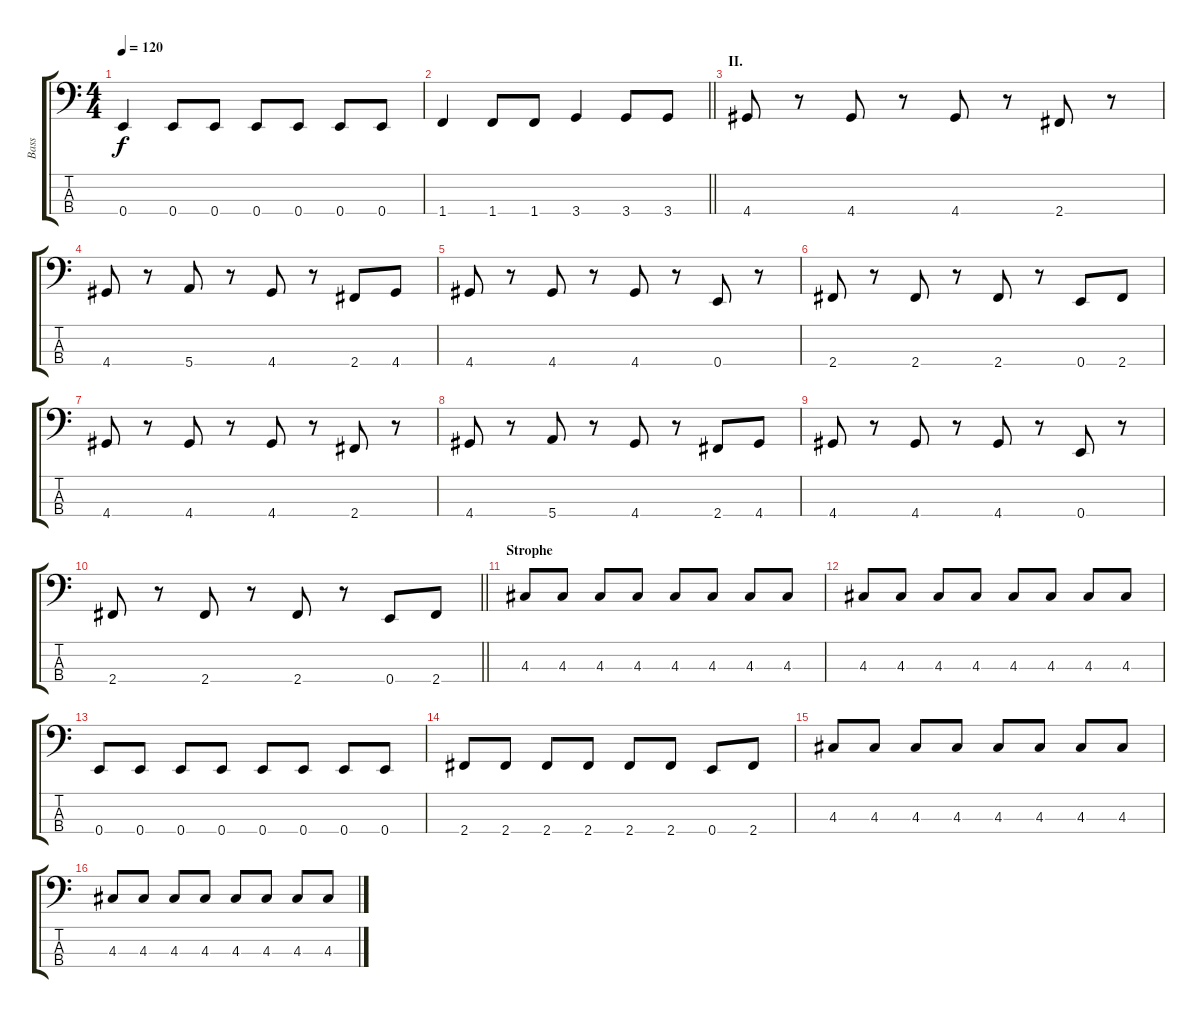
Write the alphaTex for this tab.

\track ("Bass" "Bass") {instrument electricbassfinger}
\staff {score tabs}
\tuning (G2 D2 A1 E1) {hide}
\ts (4 4)
\tempo 120
\clef f4
\ks c
0.4.4{dy f} 0.4.8 0.4.8 0.4.8 0.4.8 0.4.8 0.4.8 |
\barLineRight lightlight
1.4.4 1.4.8 1.4.8 3.4.4 3.4.8 3.4.8 |
\section ("" "II.")
4.4.8 r.8 4.4.8 r.8 4.4.8 r.8 2.4.8 r.8 |
4.4.8 r.8 5.4.8 r.8 4.4.8 r.8 2.4.8 4.4.8 |
4.4.8 r.8 4.4.8 r.8 4.4.8 r.8 0.4.8 r.8 |
2.4.8 r.8 2.4.8 r.8 2.4.8 r.8 0.4.8 2.4.8 |
4.4.8 r.8 4.4.8 r.8 4.4.8 r.8 2.4.8 r.8 |
4.4.8 r.8 5.4.8 r.8 4.4.8 r.8 2.4.8 4.4.8 |
4.4.8 r.8 4.4.8 r.8 4.4.8 r.8 0.4.8 r.8 |
\barLineRight lightlight
2.4.8 r.8 2.4.8 r.8 2.4.8 r.8 0.4.8 2.4.8 |
\section ("" "Strophe")
4.3.8 4.3.8 4.3.8 4.3.8 4.3.8 4.3.8 4.3.8 4.3.8 |
4.3.8 4.3.8 4.3.8 4.3.8 4.3.8 4.3.8 4.3.8 4.3.8 |
0.4.8 0.4.8 0.4.8 0.4.8 0.4.8 0.4.8 0.4.8 0.4.8 |
2.4.8 2.4.8 2.4.8 2.4.8 2.4.8 2.4.8 0.4.8 2.4.8 |
4.3.8 4.3.8 4.3.8 4.3.8 4.3.8 4.3.8 4.3.8 4.3.8 |
4.3.8 4.3.8 4.3.8 4.3.8 4.3.8 4.3.8 4.3.8 4.3.8
